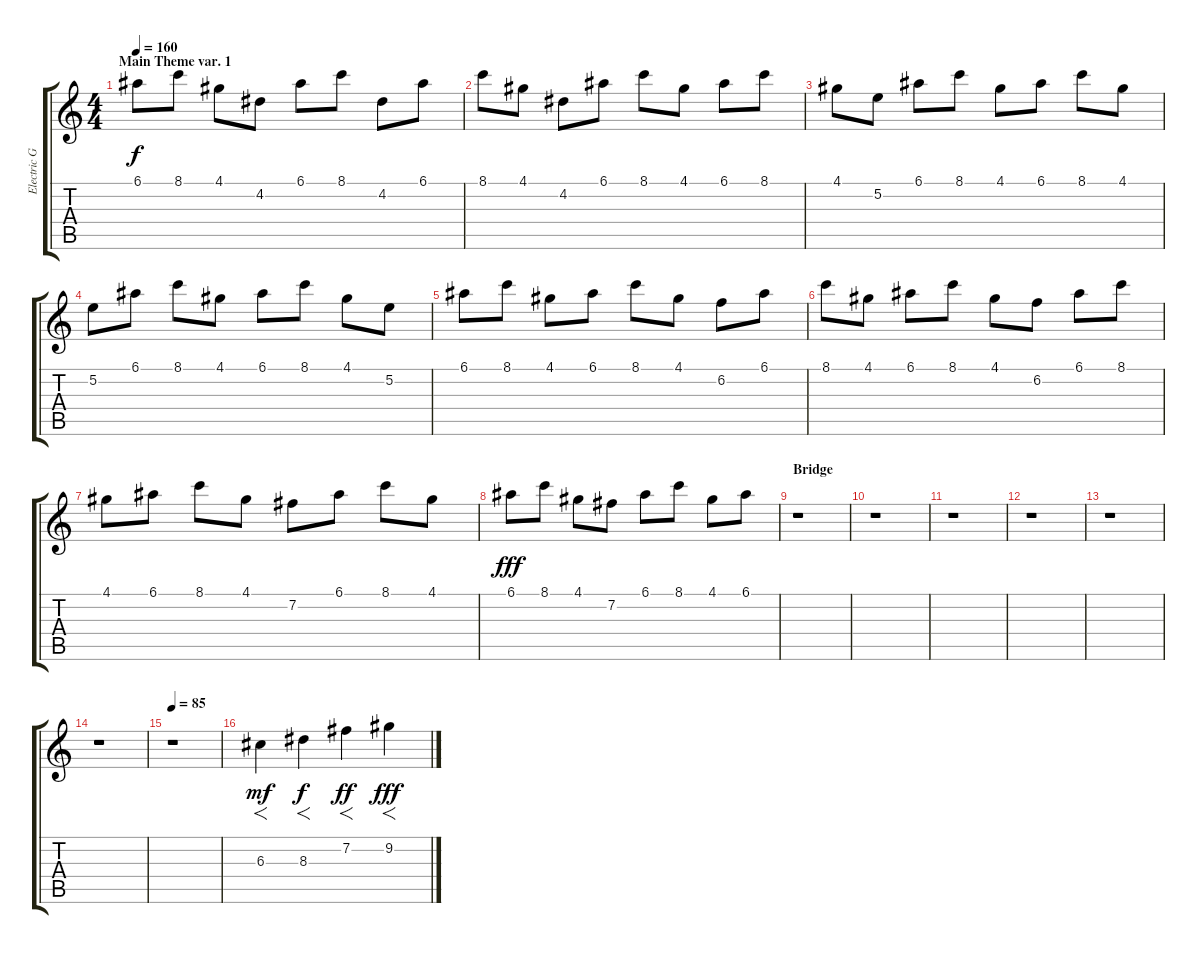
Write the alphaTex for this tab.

\track ("Electric Guitar (lead)" "Electric G") {instrument overdrivenguitar}
\staff {score tabs}
\tuning (E4 B3 G3 D3 A2 E2) {hide}
\ts (4 4)
\section ("" "Main Theme var. 1")
\tempo 160
\clef g2
\ks c
6.1.8{dy f} 8.1.8 4.1.8 4.2.8 6.1.8 8.1.8 4.2.8 6.1.8 |
8.1.8 4.1.8 4.2.8 6.1.8 8.1.8 4.1.8 6.1.8 8.1.8 |
4.1.8 5.2.8 6.1.8 8.1.8 4.1.8 6.1.8 8.1.8 4.1.8 |
5.2.8 6.1.8 8.1.8 4.1.8 6.1.8 8.1.8 4.1.8 5.2.8 |
6.1.8 8.1.8 4.1.8 6.1.8 8.1.8 4.1.8 6.2.8 6.1.8 |
8.1.8 4.1.8 6.1.8 8.1.8 4.1.8 6.2.8 6.1.8 8.1.8 |
4.1.8 6.1.8 8.1.8 4.1.8 7.2.8 6.1.8 8.1.8 4.1.8 |
6.1.8{dy fff} 8.1.8 4.1.8 7.2.8 6.1.8 8.1.8 4.1.8 6.1.8 |
\section ("" "Bridge")
r.1 |
r.1 |
r.1 |
r.1 |
r.1 |
r.1 |
\tempo 85
r.1 |
6.3.4{f dy mf} 8.3.4{f dy f} 7.2.4{f dy ff} 9.2.4{f dy fff}
